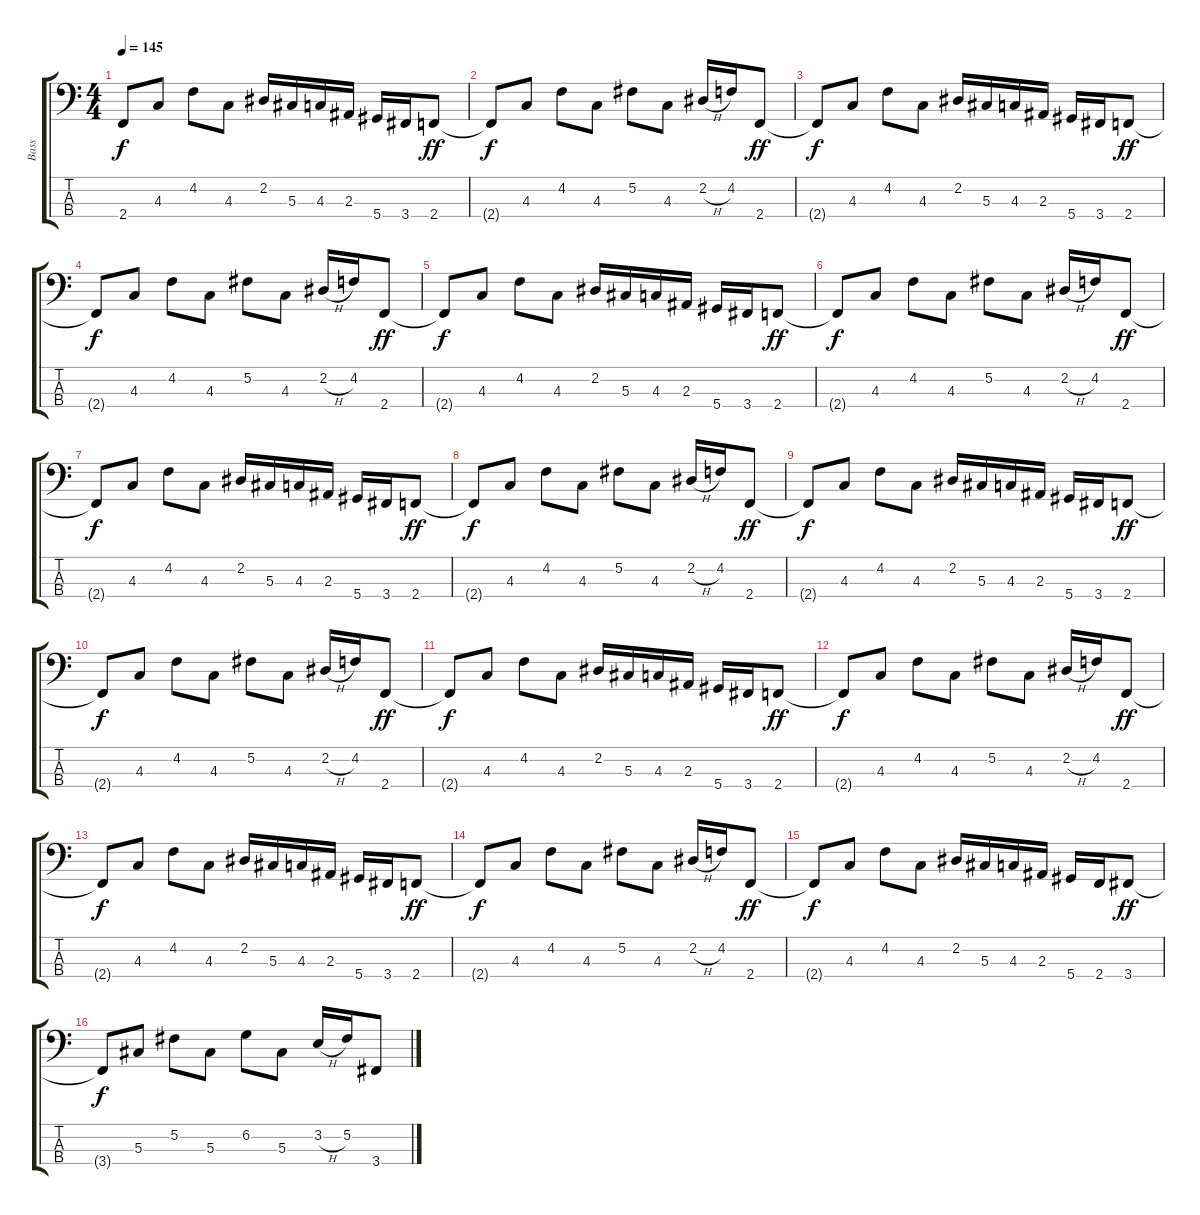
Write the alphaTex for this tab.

\track ("Bass" "Bass") {instrument electricbassfinger}
\staff {score tabs}
\tuning (Gb2 Db2 Ab1 Eb1) {hide}
\ts (4 4)
\tempo 145
\clef f4
\ks c
2.4{t}.8{dy f} 4.3.8 4.2.8 4.3.8 2.2.16 5.3.16 4.3.16 2.3.16 5.4.16 3.4.16 2.4.8{dy ff} |
2.4{t}.8{dy f} 4.3.8 4.2.8 4.3.8 5.2.8 4.3.8 2.2{h}.16 4.2.16 2.4.8{dy ff} |
2.4{t}.8{dy f} 4.3.8 4.2.8 4.3.8 2.2.16 5.3.16 4.3.16 2.3.16 5.4.16 3.4.16 2.4.8{dy ff} |
2.4{t}.8{dy f} 4.3.8 4.2.8 4.3.8 5.2.8 4.3.8 2.2{h}.16 4.2.16 2.4.8{dy ff} |
2.4{t}.8{dy f} 4.3.8 4.2.8 4.3.8 2.2.16 5.3.16 4.3.16 2.3.16 5.4.16 3.4.16 2.4.8{dy ff} |
2.4{t}.8{dy f} 4.3.8 4.2.8 4.3.8 5.2.8 4.3.8 2.2{h}.16 4.2.16 2.4.8{dy ff} |
2.4{t}.8{dy f} 4.3.8 4.2.8 4.3.8 2.2.16 5.3.16 4.3.16 2.3.16 5.4.16 3.4.16 2.4.8{dy ff} |
2.4{t}.8{dy f} 4.3.8 4.2.8 4.3.8 5.2.8 4.3.8 2.2{h}.16 4.2.16 2.4.8{dy ff} |
2.4{t}.8{dy f} 4.3.8 4.2.8 4.3.8 2.2.16 5.3.16 4.3.16 2.3.16 5.4.16 3.4.16 2.4.8{dy ff} |
2.4{t}.8{dy f} 4.3.8 4.2.8 4.3.8 5.2.8 4.3.8 2.2{h}.16 4.2.16 2.4.8{dy ff} |
2.4{t}.8{dy f} 4.3.8 4.2.8 4.3.8 2.2.16 5.3.16 4.3.16 2.3.16 5.4.16 3.4.16 2.4.8{dy ff} |
2.4{t}.8{dy f} 4.3.8 4.2.8 4.3.8 5.2.8 4.3.8 2.2{h}.16 4.2.16 2.4.8{dy ff} |
2.4{t}.8{dy f} 4.3.8 4.2.8 4.3.8 2.2.16 5.3.16 4.3.16 2.3.16 5.4.16 3.4.16 2.4.8{dy ff} |
2.4{t}.8{dy f} 4.3.8 4.2.8 4.3.8 5.2.8 4.3.8 2.2{h}.16 4.2.16 2.4.8{dy ff} |
2.4{t}.8{dy f} 4.3.8 4.2.8 4.3.8 2.2.16 5.3.16 4.3.16 2.3.16 5.4.16 2.4.16 3.4.8{dy ff} |
3.4{t}.8{dy f} 5.3.8 5.2.8 5.3.8 6.2.8 5.3.8 3.2{h}.16 5.2.16 3.4.8
